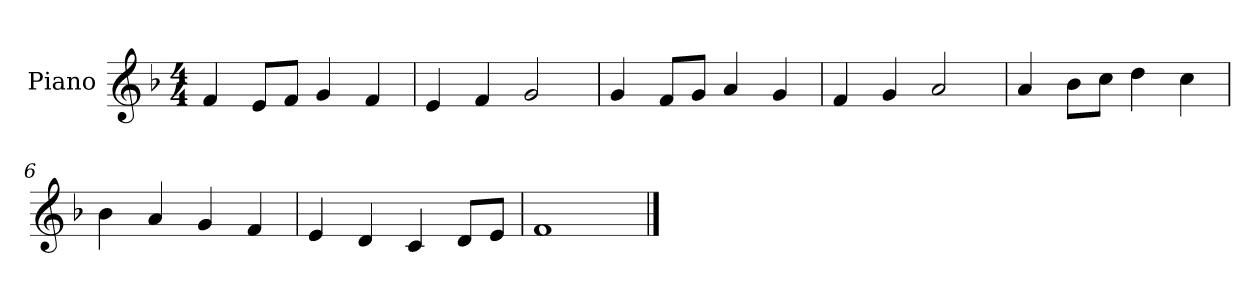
**kern
*part1
*staff1
*I"Piano
*I'Pno
*clefG2
*k[b-]
*F:
*M4/4
=1
4f/
8e/L
8f/J
4g/
4f/
=2
4e/
4f/
2g/
=3
4g/
8f/L
8g/J
4a/
4g/
=4
4f/
4g/
2a/
=5
4a/
8b-\L
8cc\J
4dd\
4cc\
=6
4b-\
4a/
4g/
4f/
=7
4e/
4d/
4c/
8d/L
8e/J
=8
1f
==
*-
